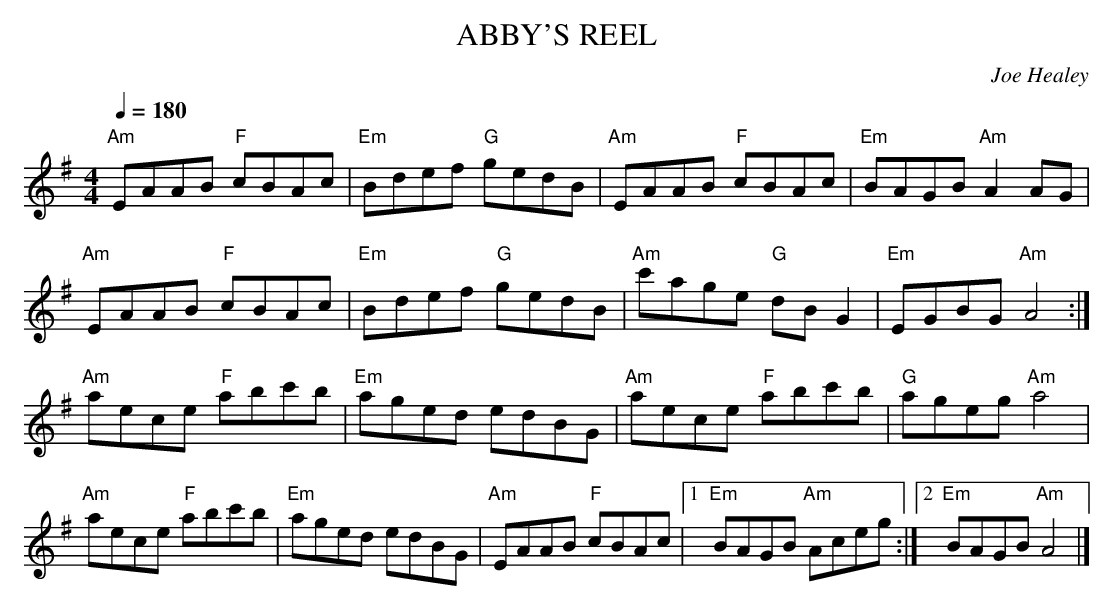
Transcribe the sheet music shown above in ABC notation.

X:1
T:ABBY'S REEL
C:Joe Healey
Q:1/4=180
M:4/4
L:1/8
K:G
"Am" EAAB "F" cBAc|"Em" Bdef "G" gedB|"Am" EAAB "F" cBAc|"Em" BAGB "Am" A2AG |
"Am" EAAB "F" cBAc|"Em" Bdef "G" gedB|"Am" c'age "G" dBG2|"Em" EGBG "Am" A4 :|
"Am" aece "F" abc'b|"Em" aged edBG|"Am" aece "F" abc'b|"G" ageg "Am"a4 |
"Am" aece "F" abc'b|"Em" aged edBG|"Am" EAAB "F" cBAc|1 "Em" BAGB "Am" Aceg :|\
[2 "Em" BAGB "Am" A4|]
